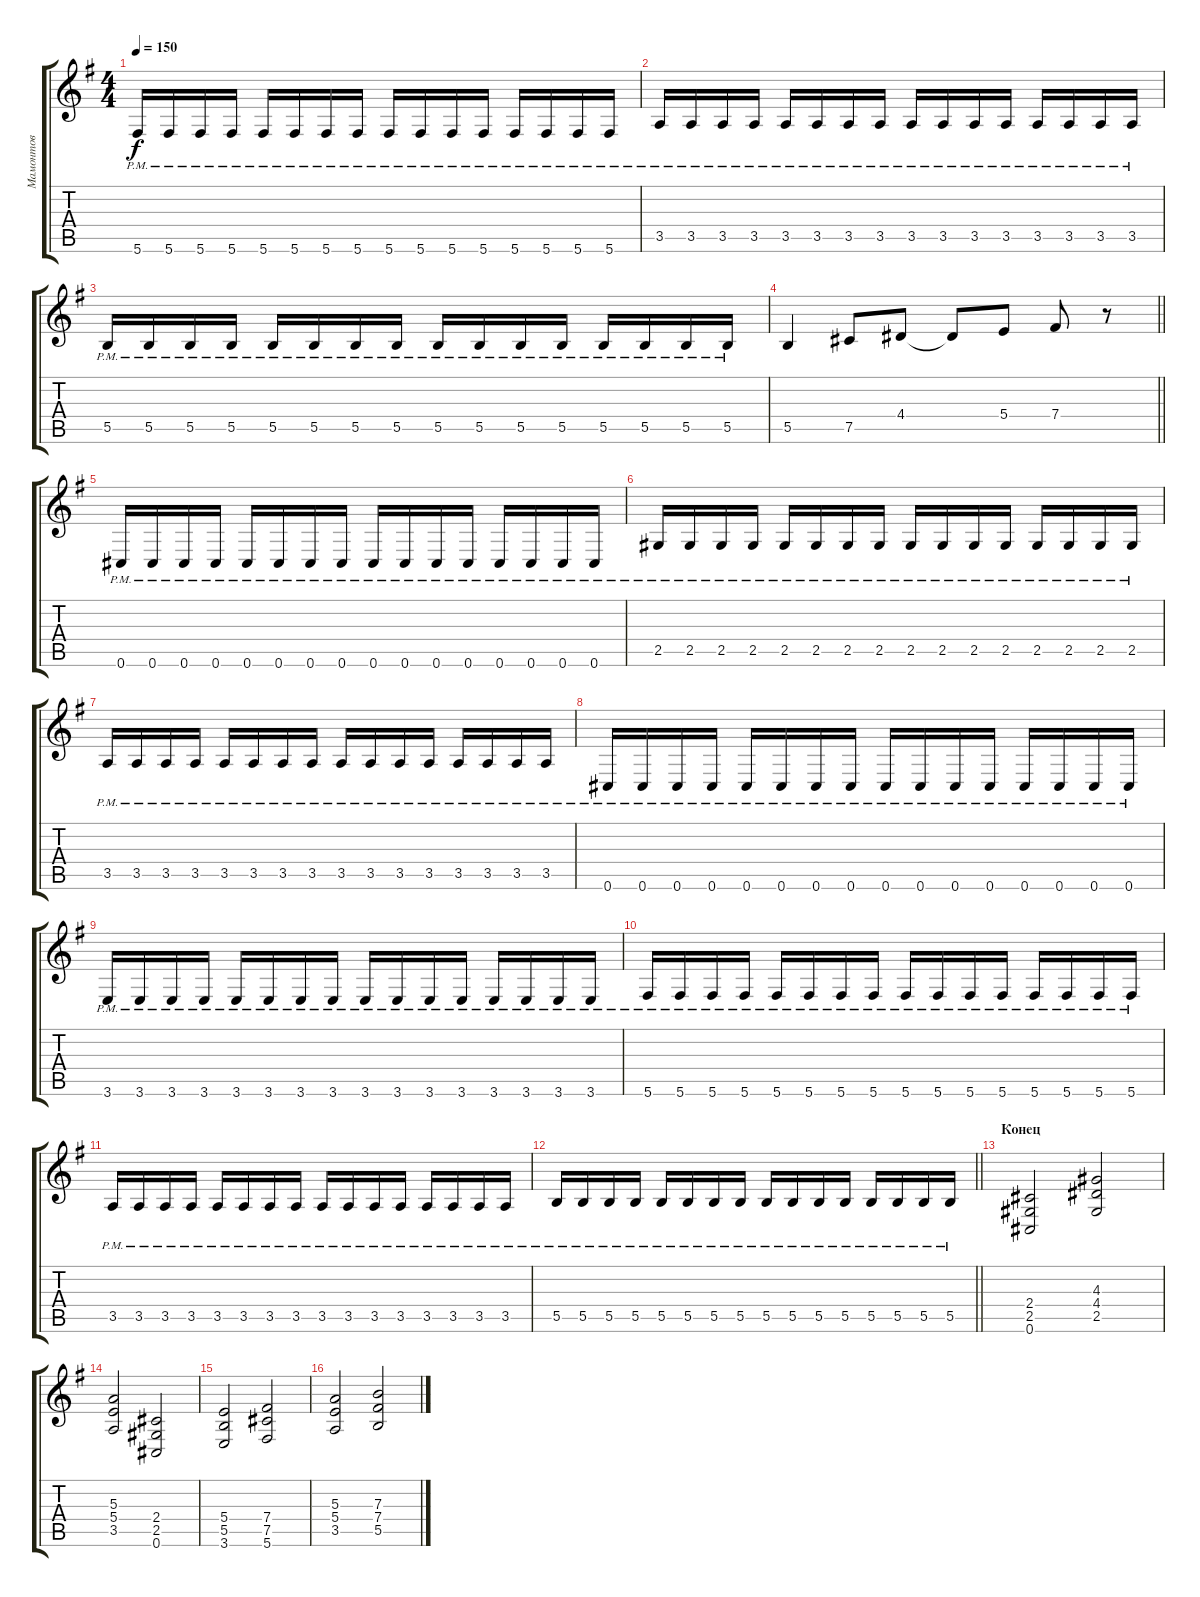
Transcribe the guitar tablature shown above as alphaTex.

\track ("Мамонтов" "Мамонтов") {instrument distortionguitar}
\staff {score tabs}
\tuning (Db4 Ab3 E3 B2 Gb2 Db2) {hide}
\ts (4 4)
\tempo 150
\clef g2
\ks g
5.6{pm}.16{dy f} 5.6{pm}.16 5.6{pm}.16 5.6{pm}.16 5.6{pm}.16 5.6{pm}.16 5.6{pm}.16 5.6{pm}.16 5.6{pm}.16 5.6{pm}.16 5.6{pm}.16 5.6{pm}.16 5.6{pm}.16 5.6{pm}.16 5.6{pm}.16 5.6{pm}.16 |
3.5{pm}.16 3.5{pm}.16 3.5{pm}.16 3.5{pm}.16 3.5{pm}.16 3.5{pm}.16 3.5{pm}.16 3.5{pm}.16 3.5{pm}.16 3.5{pm}.16 3.5{pm}.16 3.5{pm}.16 3.5{pm}.16 3.5{pm}.16 3.5{pm}.16 3.5{pm}.16 |
5.5{pm}.16 5.5{pm}.16 5.5{pm}.16 5.5{pm}.16 5.5{pm}.16 5.5{pm}.16 5.5{pm}.16 5.5{pm}.16 5.5{pm}.16 5.5{pm}.16 5.5{pm}.16 5.5{pm}.16 5.5{pm}.16 5.5{pm}.16 5.5{pm}.16 5.5{pm}.16 |
\barLineRight lightlight
5.5.4 7.5.8 4.4.8 4.4{t}.8 5.4.8 7.4.8 r.8 |
0.6{pm}.16 0.6{pm}.16 0.6{pm}.16 0.6{pm}.16 0.6{pm}.16 0.6{pm}.16 0.6{pm}.16 0.6{pm}.16 0.6{pm}.16 0.6{pm}.16 0.6{pm}.16 0.6{pm}.16 0.6{pm}.16 0.6{pm}.16 0.6{pm}.16 0.6{pm}.16 |
2.5{pm}.16 2.5{pm}.16 2.5{pm}.16 2.5{pm}.16 2.5{pm}.16 2.5{pm}.16 2.5{pm}.16 2.5{pm}.16 2.5{pm}.16 2.5{pm}.16 2.5{pm}.16 2.5{pm}.16 2.5{pm}.16 2.5{pm}.16 2.5{pm}.16 2.5{pm}.16 |
3.5{pm}.16 3.5{pm}.16 3.5{pm}.16 3.5{pm}.16 3.5{pm}.16 3.5{pm}.16 3.5{pm}.16 3.5{pm}.16 3.5{pm}.16 3.5{pm}.16 3.5{pm}.16 3.5{pm}.16 3.5{pm}.16 3.5{pm}.16 3.5{pm}.16 3.5{pm}.16 |
0.6{pm}.16 0.6{pm}.16 0.6{pm}.16 0.6{pm}.16 0.6{pm}.16 0.6{pm}.16 0.6{pm}.16 0.6{pm}.16 0.6{pm}.16 0.6{pm}.16 0.6{pm}.16 0.6{pm}.16 0.6{pm}.16 0.6{pm}.16 0.6{pm}.16 0.6{pm}.16 |
3.6{pm}.16 3.6{pm}.16 3.6{pm}.16 3.6{pm}.16 3.6{pm}.16 3.6{pm}.16 3.6{pm}.16 3.6{pm}.16 3.6{pm}.16 3.6{pm}.16 3.6{pm}.16 3.6{pm}.16 3.6{pm}.16 3.6{pm}.16 3.6{pm}.16 3.6{pm}.16 |
5.6{pm}.16 5.6{pm}.16 5.6{pm}.16 5.6{pm}.16 5.6{pm}.16 5.6{pm}.16 5.6{pm}.16 5.6{pm}.16 5.6{pm}.16 5.6{pm}.16 5.6{pm}.16 5.6{pm}.16 5.6{pm}.16 5.6{pm}.16 5.6{pm}.16 5.6{pm}.16 |
3.5{pm}.16 3.5{pm}.16 3.5{pm}.16 3.5{pm}.16 3.5{pm}.16 3.5{pm}.16 3.5{pm}.16 3.5{pm}.16 3.5{pm}.16 3.5{pm}.16 3.5{pm}.16 3.5{pm}.16 3.5{pm}.16 3.5{pm}.16 3.5{pm}.16 3.5{pm}.16 |
\barLineRight lightlight
5.5{pm}.16 5.5{pm}.16 5.5{pm}.16 5.5{pm}.16 5.5{pm}.16 5.5{pm}.16 5.5{pm}.16 5.5{pm}.16 5.5{pm}.16 5.5{pm}.16 5.5{pm}.16 5.5{pm}.16 5.5{pm}.16 5.5{pm}.16 5.5{pm}.16 5.5{pm}.16 |
\section ("" "Конец")
(2.4 2.5 0.6).2 (4.3 4.4 2.5).2 |
(5.3 5.4 3.5).2 (2.4 2.5 0.6).2 |
(5.4 5.5 3.6).2 (7.4 7.5 5.6).2 |
(5.3 5.4 3.5).2 (7.3 7.4 5.5).2
